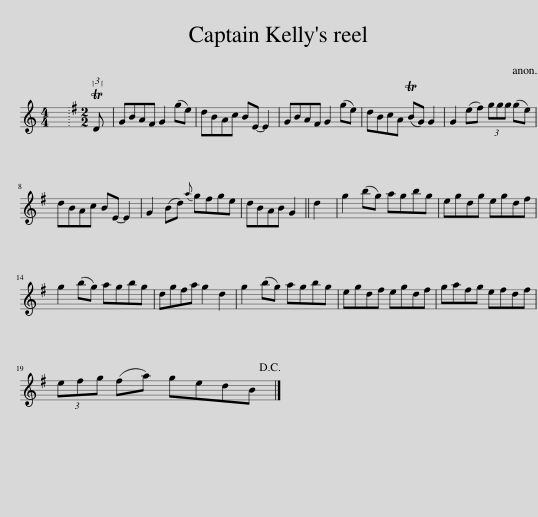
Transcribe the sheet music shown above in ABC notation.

X:1
L:1/8
M:4/4
I:linebreak $
K:C
V:1 treble
V:1
 x8 |[K:G][M:2/2] (3:2:1TD x/12 | GBAF G2 (ge) | dBAc BE- E2 | GBAF G2 (ge) | %5
 dBcA (TBG) G2 | G2 (ef) (3ggg (ge) |$ dBAc BE- E2 | G2 (Bd){a} gfge | dBAB G2 || %10
 d2 | g2 (bg) agbg | egdg egdf |$ g2 (bg) agbg | dgfa g2 d2 | %15
 g2 (bg) agbg | egdf egdf | gafg efdf |$ (3efg (fa) gedB!D.C.! |] %19
